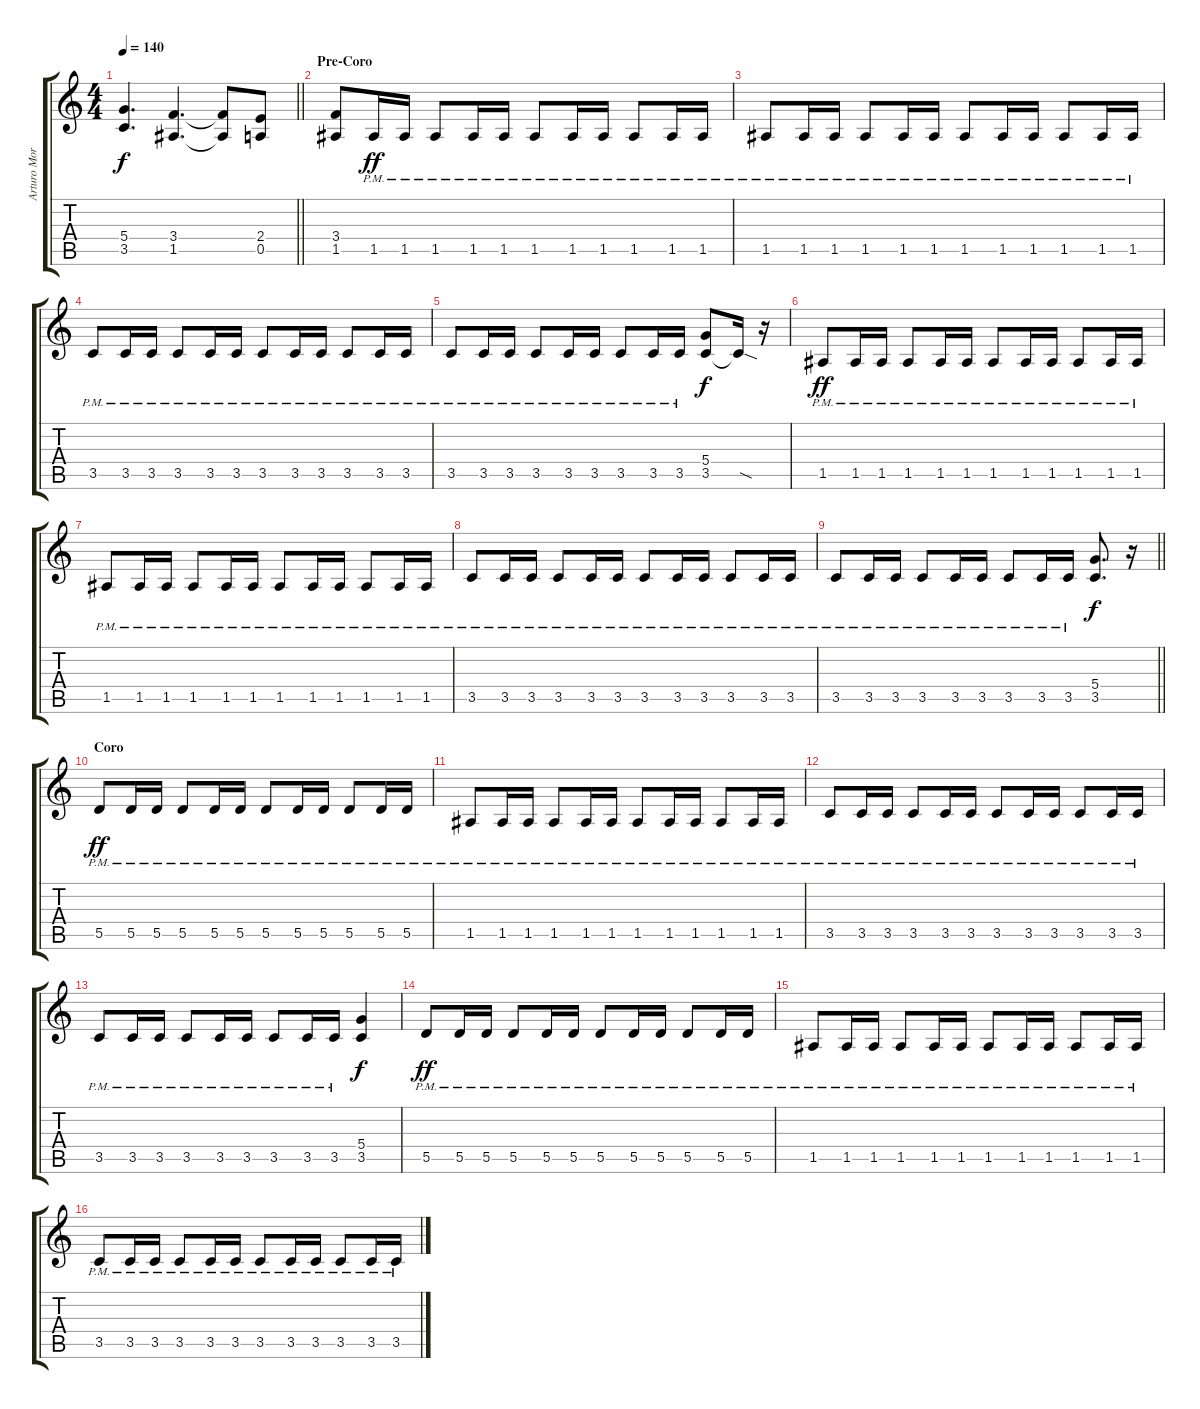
\track ("Arturo Morras" "Arturo Mor") {instrument overdrivenguitar}
\staff {score tabs}
\tuning (E4 B3 G3 D3 A2 E2) {hide}
\ts (4 4)
\tempo 140
\clef g2
\barLineRight lightlight
\ks c
(5.4{t} 3.5{t}).4{d dy f} (3.4 1.5).4{d} (3.4{t} 1.5{t}).8 (2.4 0.5).8 |
\section ("" "Pre-Coro")
(3.4 1.5).8 1.5{pm}.16{dy ff} 1.5{pm}.16 1.5{pm}.8 1.5{pm}.16 1.5{pm}.16 1.5{pm}.8 1.5{pm}.16 1.5{pm}.16 1.5{pm}.8 1.5{pm}.16 1.5{pm}.16 |
1.5{pm}.8 1.5{pm}.16 1.5{pm}.16 1.5{pm}.8 1.5{pm}.16 1.5{pm}.16 1.5{pm}.8 1.5{pm}.16 1.5{pm}.16 1.5{pm}.8 1.5{pm}.16 1.5{pm}.16 |
3.5{pm}.8 3.5{pm}.16 3.5{pm}.16 3.5{pm}.8 3.5{pm}.16 3.5{pm}.16 3.5{pm}.8 3.5{pm}.16 3.5{pm}.16 3.5{pm}.8 3.5{pm}.16 3.5{pm}.16 |
3.5{pm}.8 3.5{pm}.16 3.5{pm}.16 3.5{pm}.8 3.5{pm}.16 3.5{pm}.16 3.5{pm}.8 3.5{pm}.16 3.5{pm}.16 (5.4 3.5).8{dy f} 3.5{sod t}.16 r.16 |
1.5{pm}.8{dy ff} 1.5{pm}.16 1.5{pm}.16 1.5{pm}.8 1.5{pm}.16 1.5{pm}.16 1.5{pm}.8 1.5{pm}.16 1.5{pm}.16 1.5{pm}.8 1.5{pm}.16 1.5{pm}.16 |
1.5{pm}.8 1.5{pm}.16 1.5{pm}.16 1.5{pm}.8 1.5{pm}.16 1.5{pm}.16 1.5{pm}.8 1.5{pm}.16 1.5{pm}.16 1.5{pm}.8 1.5{pm}.16 1.5{pm}.16 |
3.5{pm}.8 3.5{pm}.16 3.5{pm}.16 3.5{pm}.8 3.5{pm}.16 3.5{pm}.16 3.5{pm}.8 3.5{pm}.16 3.5{pm}.16 3.5{pm}.8 3.5{pm}.16 3.5{pm}.16 |
\barLineRight lightlight
3.5{pm}.8 3.5{pm}.16 3.5{pm}.16 3.5{pm}.8 3.5{pm}.16 3.5{pm}.16 3.5{pm}.8 3.5{pm}.16 3.5{pm}.16 (5.4 3.5).8{d dy f} r.16 |
\section ("" "Coro")
5.5{pm}.8{dy ff} 5.5{pm}.16 5.5{pm}.16 5.5{pm}.8 5.5{pm}.16 5.5{pm}.16 5.5{pm}.8 5.5{pm}.16 5.5{pm}.16 5.5{pm}.8 5.5{pm}.16 5.5{pm}.16 |
1.5{pm}.8 1.5{pm}.16 1.5{pm}.16 1.5{pm}.8 1.5{pm}.16 1.5{pm}.16 1.5{pm}.8 1.5{pm}.16 1.5{pm}.16 1.5{pm}.8 1.5{pm}.16 1.5{pm}.16 |
3.5{pm}.8 3.5{pm}.16 3.5{pm}.16 3.5{pm}.8 3.5{pm}.16 3.5{pm}.16 3.5{pm}.8 3.5{pm}.16 3.5{pm}.16 3.5{pm}.8 3.5{pm}.16 3.5{pm}.16 |
3.5{pm}.8 3.5{pm}.16 3.5{pm}.16 3.5{pm}.8 3.5{pm}.16 3.5{pm}.16 3.5{pm}.8 3.5{pm}.16 3.5{pm}.16 (5.4 3.5).4{dy f} |
5.5{pm}.8{dy ff} 5.5{pm}.16 5.5{pm}.16 5.5{pm}.8 5.5{pm}.16 5.5{pm}.16 5.5{pm}.8 5.5{pm}.16 5.5{pm}.16 5.5{pm}.8 5.5{pm}.16 5.5{pm}.16 |
1.5{pm}.8 1.5{pm}.16 1.5{pm}.16 1.5{pm}.8 1.5{pm}.16 1.5{pm}.16 1.5{pm}.8 1.5{pm}.16 1.5{pm}.16 1.5{pm}.8 1.5{pm}.16 1.5{pm}.16 |
3.5{pm}.8 3.5{pm}.16 3.5{pm}.16 3.5{pm}.8 3.5{pm}.16 3.5{pm}.16 3.5{pm}.8 3.5{pm}.16 3.5{pm}.16 3.5{pm}.8 3.5{pm}.16 3.5{pm}.16
